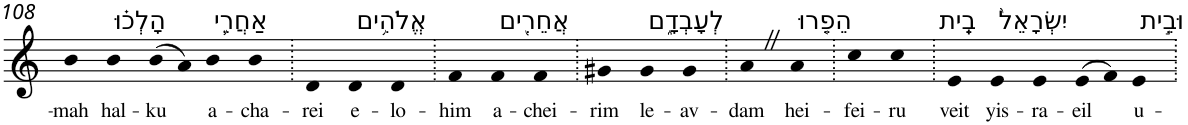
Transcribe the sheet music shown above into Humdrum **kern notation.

**kern	**text
*part1	*part1
*staff1	*staff1
*I"Piano	*
*I'Pno	*
!!LO:PB:g=z
*clefG2	*
*k[]	*
=108	=108
!	!LO:LY:b
4b	-mah
!LO:TX:a:t=הָלְכ֗וּ	!
!	!LO:LY:b
4b	hal-
!	!LO:LY:b
(>8b	-ku
8a)	.
!LO:TX:a:t=אַחֲרֵ֛י	!
!	!LO:LY:b
4b	a-
!	!LO:LY:b
4b	-cha-
=109.	=109.
!	!LO:LY:b
4d	-rei
!LO:TX:a:t=אֱלֹהִ֥ים	!
!	!LO:LY:b
4d	e-
!	!LO:LY:b
4d	-lo-
=110.	=110.
!	!LO:LY:b
4f	-him
!LO:TX:a:t=אֲחֵרִ֖ים	!
!	!LO:LY:b
4f	a-
!	!LO:LY:b
4f	-chei-
=111.	=111.
!	!LO:LY:b
4g#X	-rim
!LO:TX:a:t=לְעָבְדָ֑ם	!
!	!LO:LY:b
4g#	le-
!	!LO:LY:b
4g#	-av-
=112.	=112.
!	!LO:LY:b
4aZ	-dam
!LO:TX:a:t=הֵפֵ֤רוּ	!
!	!LO:LY:b
4a	hei-
=113.	=113.
!	!LO:LY:b
4cc	-fei-
!	!LO:LY:b
4cc	-ru
=114.	=114.
!LO:TX:a:t=בֵֽית	!
!	!LO:LY:b
4e	veit
!LO:TX:a:t=יִשְׂרָאֵל֙	!
!	!LO:LY:b
4e	yis-
!	!LO:LY:b
4e	-ra-
!	!LO:LY:b
(>8e	-eil
8f)	.
!LO:TX:a:t=וּבֵ֣ית	!
!	!LO:LY:b
4e	u-
=.	=.
*-	*-
